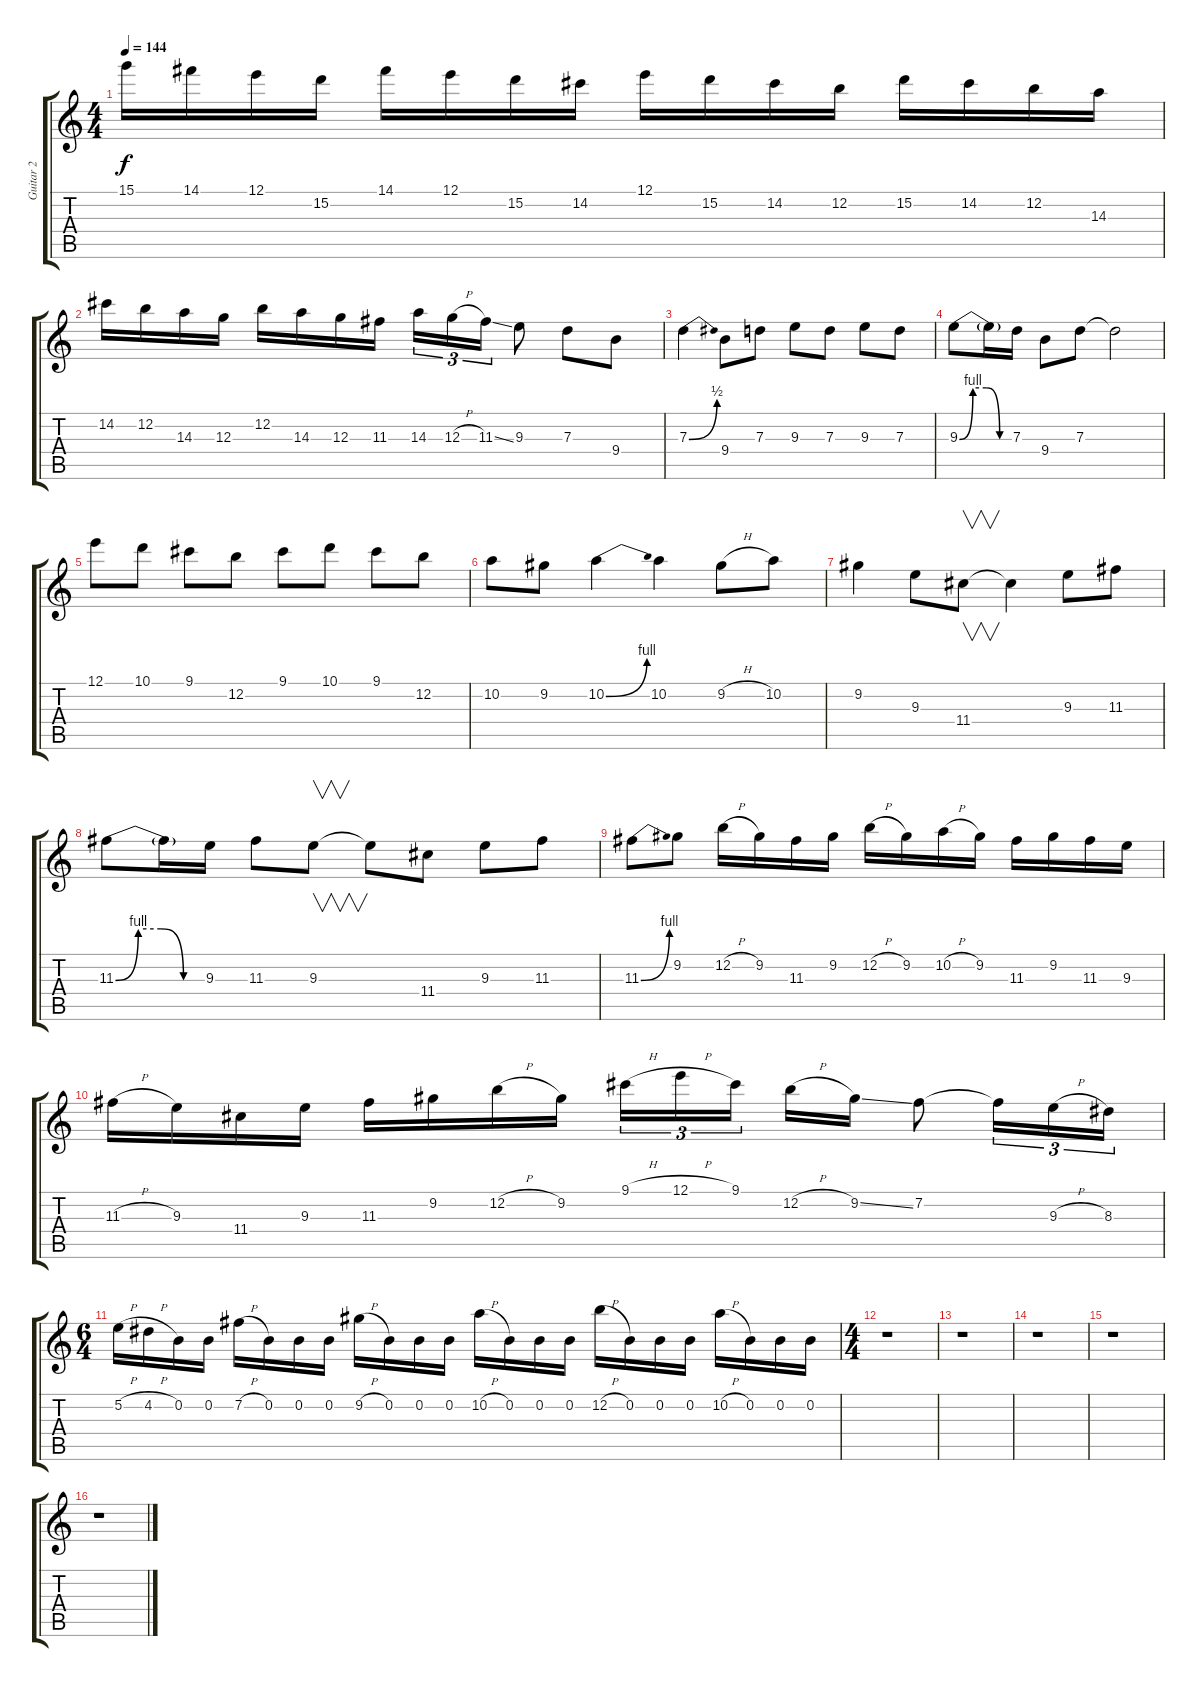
\track ("Guitar 2" "Guitar 2") {instrument distortionguitar}
\staff {score tabs}
\tuning (E4 B3 G3 D3 A2 E2) {hide}
\ts (4 4)
\tempo 144
\clef g2
\ks c
15.1.16{dy f} 14.1.16 12.1.16 15.2.16 14.1.16 12.1.16 15.2.16 14.2.16 12.1.16 15.2.16 14.2.16 12.2.16 15.2.16 14.2.16 12.2.16 14.3.16 |
14.2.16 12.2.16 14.3.16 12.3.16 12.2.16 14.3.16 12.3.16 11.3.16 14.3.16{tu (3 2)} 12.3{h}.16{tu (3 2)} 11.3{ss}.16{tu (3 2)} 9.3.8 7.3.8 9.4.8 |
7.3{be (bend 0 0 60 2)}.4 9.4.8 7.3.8 9.3.8 7.3.8 9.3.8 7.3.8 |
9.3{be (custom 0 0 15 4 30 4 45 0 60 0)}.8 9.3{t}.16 7.3.16 9.4.8 7.3.8 7.3{t}.2 |
12.1.8 10.1.8 9.1.8 12.2.8 9.1.8 10.1.8 9.1.8 12.2.8 |
10.2.8 9.2.8 10.2{be (bend 0 0 60 4)}.4 10.2.4 9.2{h}.8 10.2.8 |
9.2.4 9.3.8 11.4.8{v} 11.4{t}.4 9.3.8 11.3.8 |
11.3{be (custom 0 0 15 4 30 4 45 0 60 0)}.8 11.3{t}.16 9.3.16 11.3.8 9.3.8{v} 9.3{t}.8 11.4.8 9.3.8 11.3.8 |
11.3{be (bend 0 0 60 4)}.8 9.2.8 12.2{h}.16 9.2.16 11.3.16 9.2.16 12.2{h}.16 9.2.16 10.2{h}.16 9.2.16 11.3.16 9.2.16 11.3.16 9.3.16 |
11.3{h}.16 9.3.16 11.4.16 9.3.16 11.3.16 9.2.16 12.2{h}.16 9.2.16 9.1{h}.16{tu (3 2)} 12.1{h}.16{tu (3 2)} 9.1.16{tu (3 2)} 12.2{h}.16 9.2{ss}.16 7.2.8 7.2{t}.16{tu (3 2)} 9.3{h}.16{tu (3 2)} 8.3.16{tu (3 2)} |
\ts (6 4)
5.2{h}.16 4.2{h}.16 0.2.16 0.2.16 7.2{h}.16 0.2.16 0.2.16 0.2.16 9.2{h}.16 0.2.16 0.2.16 0.2.16 10.2{h}.16 0.2.16 0.2.16 0.2.16 12.2{h}.16 0.2.16 0.2.16 0.2.16 10.2{h}.16 0.2.16 0.2.16 0.2.16 |
\ts (4 4)
r.1 |
r.1 |
r.1 |
r.1 |
r.1
